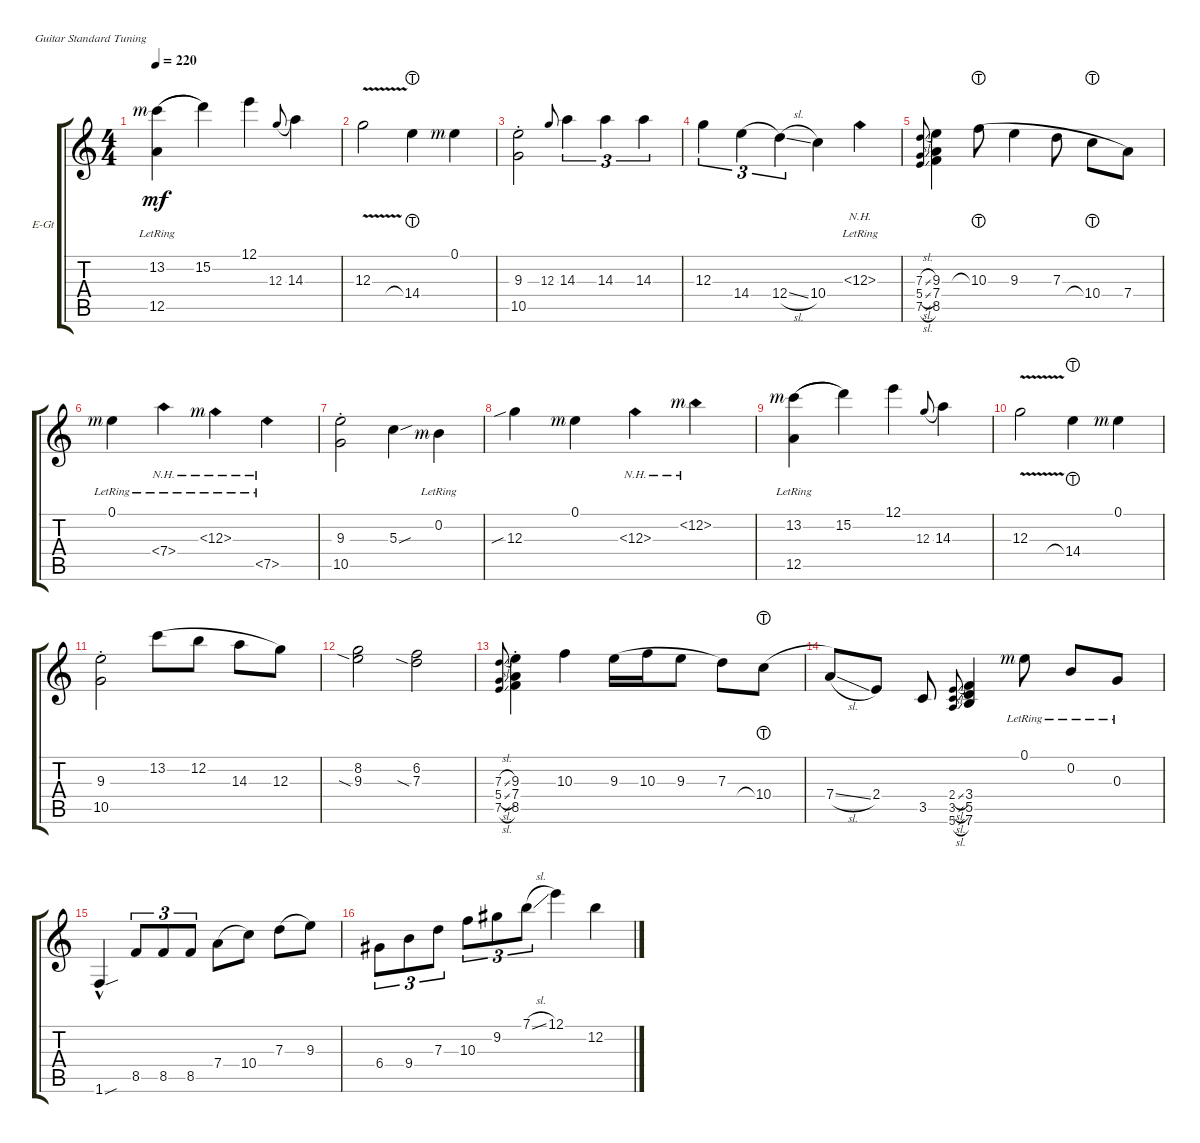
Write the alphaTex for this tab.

\defaultSystemsLayout 4
\bracketExtendMode groupsimilarinstruments
\firstSystemTrackNameOrientation horizontal
\otherSystemsTrackNameOrientation horizontal
\track ("Tim" "E-Gt") {instrument electricguitarclean}
\staff {score tabs}
\tuning (E4 B3 G3 D3 A2 E2)
\ts (4 4)
\tempo 220
\clef g2
\ks c
(13.2{rf 3} 12.5{lr}).4{dy mf legatoorigin} 15.2.4 12.1.4 12.3.8{gr onbeat legatoorigin} 14.3.4 |
12.3{v}.2 14.4{lht}.4 0.1{rf 3}.4 |
(10.5 9.3{st}).2 12.3.8{gr onbeat} 14.3.4{tu (3 2)} 14.3.4{tu (3 2)} 14.3.4{tu (3 2)} |
12.3.4{tu (3 2)} 14.4.4{tu (3 2) legatoorigin} 12.4{sl}.4{tu (3 2)} 10.4.4 12.3{nh lr}.4 |
\scale
0.518713 (7.5{sl} 5.4{sl} 7.3{sl}).8{gr onbeat} (8.5 7.4 9.3).4 10.3{lht}.8{legatoorigin} 9.3.4{legatoorigin} 7.3.8{legatoorigin} 10.4{lht}.8{legatoorigin} 7.4.8 |
\scale
0.480444 0.1{lr rf 3}.4 7.4{nh lr}.4 12.3{nh lr rf 3}.4 7.5{nh lr}.4 |
(10.5 9.3{st}).2 5.3{sou}.4 0.2{lr rf 3}.4 |
12.3{sib}.4 0.1{rf 3}.4 12.3{nh}.4 12.2{nh rf 3}.4 |
(13.2{rf 3} 12.5{lr}).4{legatoorigin} 15.2.4 12.1.4 12.3.8{gr onbeat legatoorigin} 14.3.4 |
12.3{v}.2 14.4{lht}.4 0.1{rf 3}.4 |
\scale
0.5208 (10.5 9.3{st}).2 13.2.8{legatoorigin} 12.2.8{legatoorigin} 14.3.8{legatoorigin} 12.3.8 |
\scale
0.47909 (9.3{sia} 8.2).2 (7.3{sia} 6.2).2 |
(7.5{sl} 5.4{sl} 7.3{sl}).8{gr onbeat} (8.5{st} 7.4{st} 9.3{st}).4 10.3.4 9.3.16{legatoorigin} 10.3.16{legatoorigin} 9.3.8{legatoorigin} 7.3.8 10.4{lht}.8{legatoorigin} |
7.4{sl}.8 2.4.8 3.5.8 (5.6{sl} 3.5{sl} 2.4{sl}).8{gr onbeat} (7.6 5.5 3.4).4 0.1{lr rf 3}.8 0.2{lr}.8 0.3{lr}.8 |
1.6{sou hac}.4 8.5.8{tu (3 2)} 8.5.8{tu (3 2)} 8.5.8{tu (3 2)} 7.4.8{legatoorigin} 10.4.8 7.3.8{legatoorigin} 9.3.8 |
6.4.8{tu (3 2)} 9.4.8{tu (3 2)} 7.3.8{tu (3 2)} 10.3.8{tu (3 2)} 9.2.8{tu (3 2)} 7.1{sl}.8{tu (3 2)} 12.1.4 12.2.4
